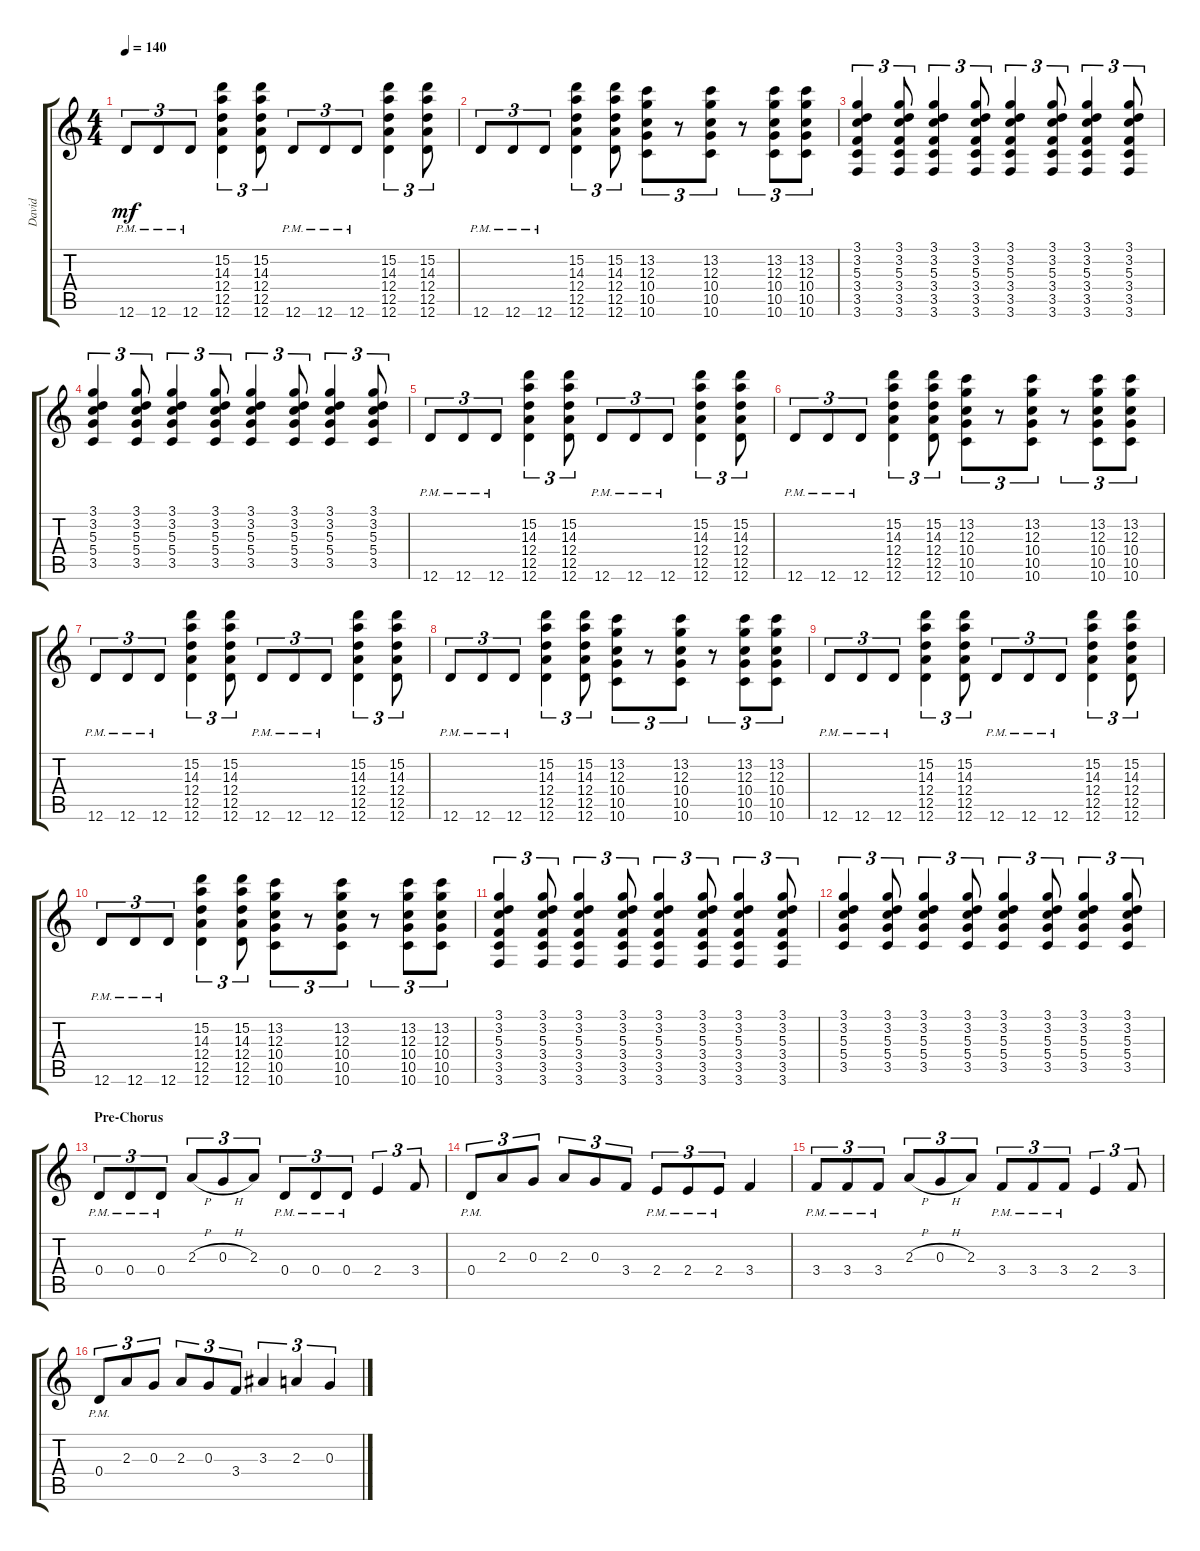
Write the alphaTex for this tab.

\track ("David" "David") {instrument distortionguitar}
\staff {score tabs}
\tuning (E4 B3 G3 D3 A2 D2) {hide}
\ts (4 4)
\tempo 140
\clef g2
\ks c
12.6{pm}.8{tu (3 2) dy mf} 12.6{pm}.8{tu (3 2)} 12.6{pm}.8{tu (3 2)} (15.2 14.3 12.4 12.5 12.6).4{tu (3 2)} (15.2 14.3 12.4 12.5 12.6).8{tu (3 2)} 12.6{pm}.8{tu (3 2)} 12.6{pm}.8{tu (3 2)} 12.6{pm}.8{tu (3 2)} (15.2 14.3 12.4 12.5 12.6).4{tu (3 2)} (15.2 14.3 12.4 12.5 12.6).8{tu (3 2)} |
12.6{pm}.8{tu (3 2)} 12.6{pm}.8{tu (3 2)} 12.6{pm}.8{tu (3 2)} (15.2 14.3 12.4 12.5 12.6).4{tu (3 2)} (15.2 14.3 12.4 12.5 12.6).8{tu (3 2)} (13.2 12.3 10.4 10.5 10.6).8{tu (3 2)} r.8{tu (3 2)} (13.2 12.3 10.4 10.5 10.6).8{tu (3 2)} r.8{tu (3 2)} (13.2 12.3 10.4 10.5 10.6).8{tu (3 2)} (13.2 12.3 10.4 10.5 10.6).8{tu (3 2)} |
(3.1 3.2 5.3 3.4 3.5 3.6).4{tu (3 2)} (3.1 3.2 5.3 3.4 3.5 3.6).8{tu (3 2)} (3.1 3.2 5.3 3.4 3.5 3.6).4{tu (3 2)} (3.1 3.2 5.3 3.4 3.5 3.6).8{tu (3 2)} (3.1 3.2 5.3 3.4 3.5 3.6).4{tu (3 2)} (3.1 3.2 5.3 3.4 3.5 3.6).8{tu (3 2)} (3.1 3.2 5.3 3.4 3.5 3.6).4{tu (3 2)} (3.1 3.2 5.3 3.4 3.5 3.6).8{tu (3 2)} |
(3.1 3.2 5.3 5.4 3.5).4{tu (3 2)} (3.1 3.2 5.3 5.4 3.5).8{tu (3 2)} (3.1 3.2 5.3 5.4 3.5).4{tu (3 2)} (3.1 3.2 5.3 5.4 3.5).8{tu (3 2)} (3.1 3.2 5.3 5.4 3.5).4{tu (3 2)} (3.1 3.2 5.3 5.4 3.5).8{tu (3 2)} (3.1 3.2 5.3 5.4 3.5).4{tu (3 2)} (3.1 3.2 5.3 5.4 3.5).8{tu (3 2)} |
12.6{pm}.8{tu (3 2)} 12.6{pm}.8{tu (3 2)} 12.6{pm}.8{tu (3 2)} (15.2 14.3 12.4 12.5 12.6).4{tu (3 2)} (15.2 14.3 12.4 12.5 12.6).8{tu (3 2)} 12.6{pm}.8{tu (3 2)} 12.6{pm}.8{tu (3 2)} 12.6{pm}.8{tu (3 2)} (15.2 14.3 12.4 12.5 12.6).4{tu (3 2)} (15.2 14.3 12.4 12.5 12.6).8{tu (3 2)} |
12.6{pm}.8{tu (3 2)} 12.6{pm}.8{tu (3 2)} 12.6{pm}.8{tu (3 2)} (15.2 14.3 12.4 12.5 12.6).4{tu (3 2)} (15.2 14.3 12.4 12.5 12.6).8{tu (3 2)} (13.2 12.3 10.4 10.5 10.6).8{tu (3 2)} r.8{tu (3 2)} (13.2 12.3 10.4 10.5 10.6).8{tu (3 2)} r.8{tu (3 2)} (13.2 12.3 10.4 10.5 10.6).8{tu (3 2)} (13.2 12.3 10.4 10.5 10.6).8{tu (3 2)} |
12.6{pm}.8{tu (3 2)} 12.6{pm}.8{tu (3 2)} 12.6{pm}.8{tu (3 2)} (15.2 14.3 12.4 12.5 12.6).4{tu (3 2)} (15.2 14.3 12.4 12.5 12.6).8{tu (3 2)} 12.6{pm}.8{tu (3 2)} 12.6{pm}.8{tu (3 2)} 12.6{pm}.8{tu (3 2)} (15.2 14.3 12.4 12.5 12.6).4{tu (3 2)} (15.2 14.3 12.4 12.5 12.6).8{tu (3 2)} |
12.6{pm}.8{tu (3 2)} 12.6{pm}.8{tu (3 2)} 12.6{pm}.8{tu (3 2)} (15.2 14.3 12.4 12.5 12.6).4{tu (3 2)} (15.2 14.3 12.4 12.5 12.6).8{tu (3 2)} (13.2 12.3 10.4 10.5 10.6).8{tu (3 2)} r.8{tu (3 2)} (13.2 12.3 10.4 10.5 10.6).8{tu (3 2)} r.8{tu (3 2)} (13.2 12.3 10.4 10.5 10.6).8{tu (3 2)} (13.2 12.3 10.4 10.5 10.6).8{tu (3 2)} |
12.6{pm}.8{tu (3 2)} 12.6{pm}.8{tu (3 2)} 12.6{pm}.8{tu (3 2)} (15.2 14.3 12.4 12.5 12.6).4{tu (3 2)} (15.2 14.3 12.4 12.5 12.6).8{tu (3 2)} 12.6{pm}.8{tu (3 2)} 12.6{pm}.8{tu (3 2)} 12.6{pm}.8{tu (3 2)} (15.2 14.3 12.4 12.5 12.6).4{tu (3 2)} (15.2 14.3 12.4 12.5 12.6).8{tu (3 2)} |
12.6{pm}.8{tu (3 2)} 12.6{pm}.8{tu (3 2)} 12.6{pm}.8{tu (3 2)} (15.2 14.3 12.4 12.5 12.6).4{tu (3 2)} (15.2 14.3 12.4 12.5 12.6).8{tu (3 2)} (13.2 12.3 10.4 10.5 10.6).8{tu (3 2)} r.8{tu (3 2)} (13.2 12.3 10.4 10.5 10.6).8{tu (3 2)} r.8{tu (3 2)} (13.2 12.3 10.4 10.5 10.6).8{tu (3 2)} (13.2 12.3 10.4 10.5 10.6).8{tu (3 2)} |
(3.1 3.2 5.3 3.4 3.5 3.6).4{tu (3 2)} (3.1 3.2 5.3 3.4 3.5 3.6).8{tu (3 2)} (3.1 3.2 5.3 3.4 3.5 3.6).4{tu (3 2)} (3.1 3.2 5.3 3.4 3.5 3.6).8{tu (3 2)} (3.1 3.2 5.3 3.4 3.5 3.6).4{tu (3 2)} (3.1 3.2 5.3 3.4 3.5 3.6).8{tu (3 2)} (3.1 3.2 5.3 3.4 3.5 3.6).4{tu (3 2)} (3.1 3.2 5.3 3.4 3.5 3.6).8{tu (3 2)} |
(3.1 3.2 5.3 5.4 3.5).4{tu (3 2)} (3.1 3.2 5.3 5.4 3.5).8{tu (3 2)} (3.1 3.2 5.3 5.4 3.5).4{tu (3 2)} (3.1 3.2 5.3 5.4 3.5).8{tu (3 2)} (3.1 3.2 5.3 5.4 3.5).4{tu (3 2)} (3.1 3.2 5.3 5.4 3.5).8{tu (3 2)} (3.1 3.2 5.3 5.4 3.5).4{tu (3 2)} (3.1 3.2 5.3 5.4 3.5).8{tu (3 2)} |
\section ("" "Pre-Chorus")
0.4{pm}.8{tu (3 2)} 0.4{pm}.8{tu (3 2)} 0.4{pm}.8{tu (3 2)} 2.3{h}.8{tu (3 2)} 0.3{h}.8{tu (3 2)} 2.3.8{tu (3 2)} 0.4{pm}.8{tu (3 2)} 0.4{pm}.8{tu (3 2)} 0.4{pm}.8{tu (3 2)} 2.4.4{tu (3 2)} 3.4.8{tu (3 2)} |
0.4{pm}.8{tu (3 2)} 2.3.8{tu (3 2)} 0.3.8{tu (3 2)} 2.3.8{tu (3 2)} 0.3.8{tu (3 2)} 3.4.8{tu (3 2)} 2.4{pm}.8{tu (3 2)} 2.4{pm}.8{tu (3 2)} 2.4{pm}.8{tu (3 2)} 3.4.4 |
3.4{pm}.8{tu (3 2)} 3.4{pm}.8{tu (3 2)} 3.4{pm}.8{tu (3 2)} 2.3{h}.8{tu (3 2)} 0.3{h}.8{tu (3 2)} 2.3.8{tu (3 2)} 3.4{pm}.8{tu (3 2)} 3.4{pm}.8{tu (3 2)} 3.4{pm}.8{tu (3 2)} 2.4.4{tu (3 2)} 3.4.8{tu (3 2)} |
0.4{pm}.8{tu (3 2)} 2.3.8{tu (3 2)} 0.3.8{tu (3 2)} 2.3.8{tu (3 2)} 0.3.8{tu (3 2)} 3.4.8{tu (3 2)} 3.3.4{tu (3 2)} 2.3.4{tu (3 2)} 0.3.4{tu (3 2)}
